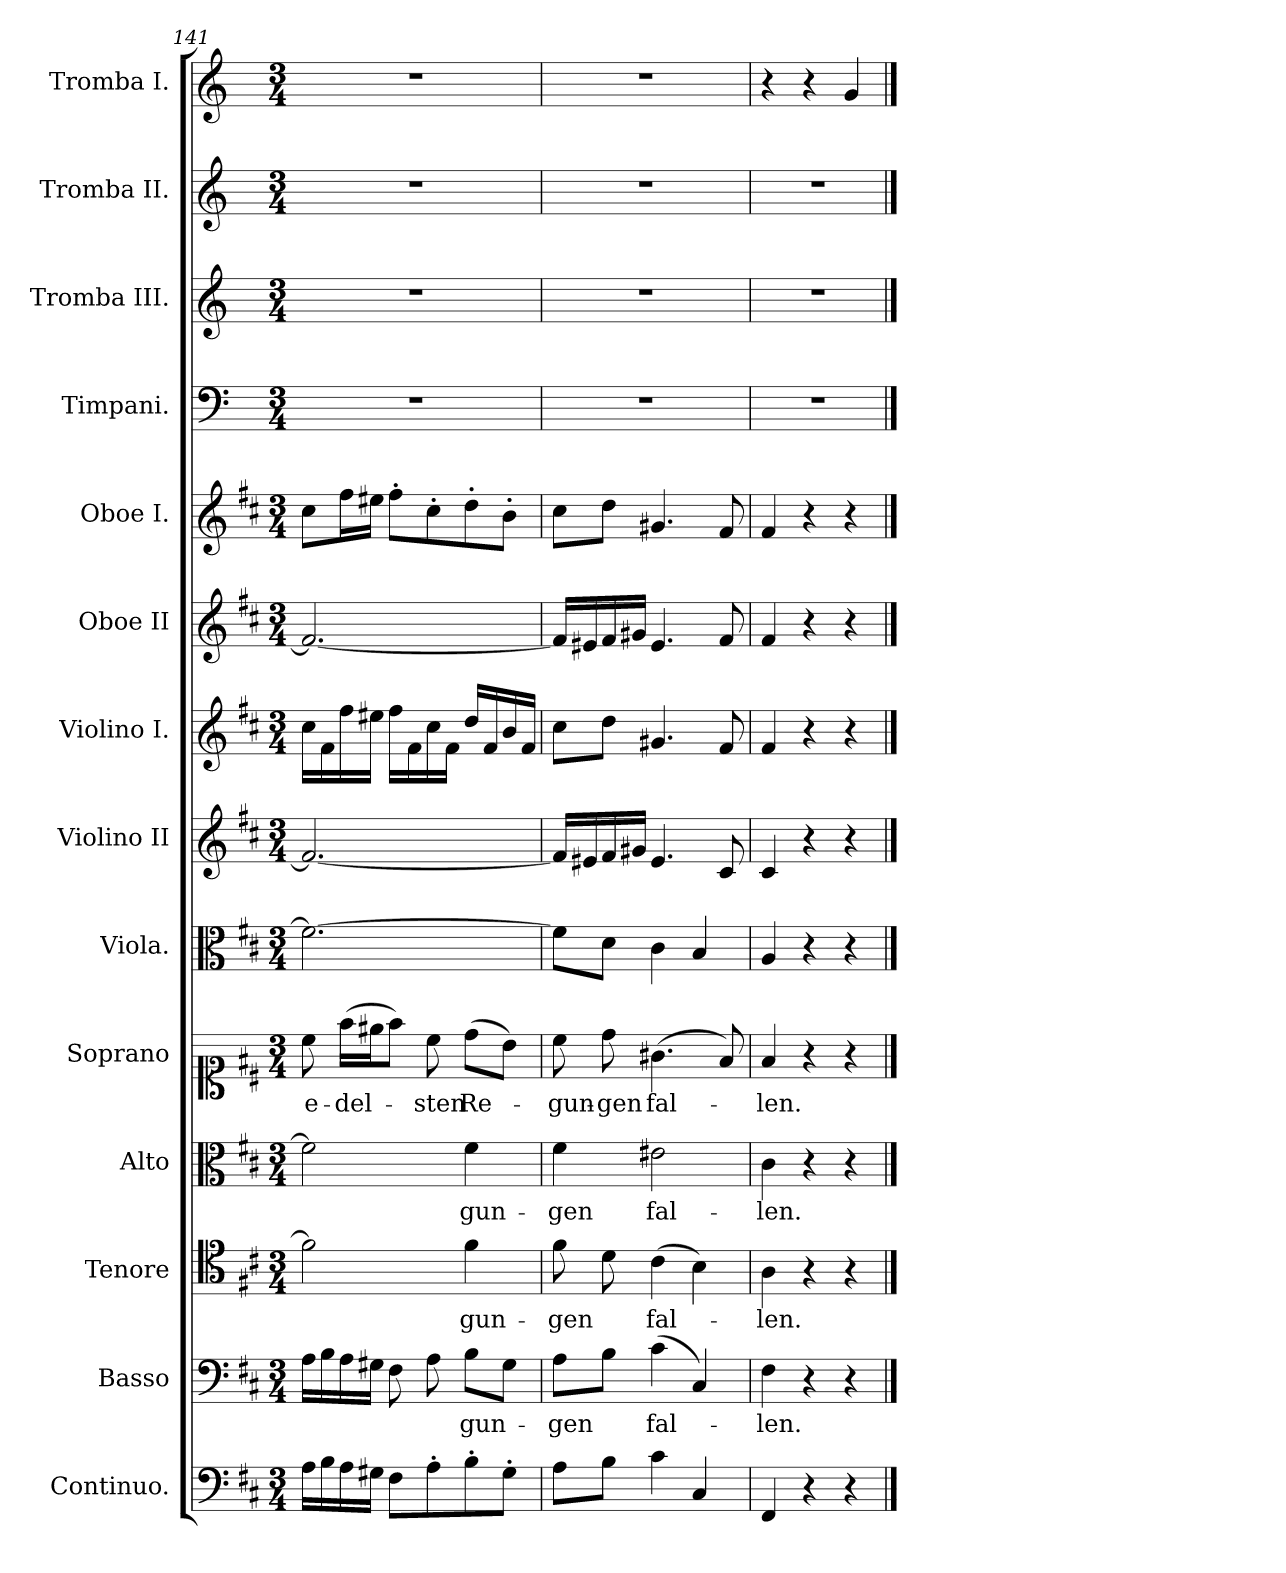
**kern	**kern	**text	**kern	**text	**kern	**text	**kern	**text	**kern	**kern	**kern	**kern	**kern	**kern	**kern	**kern	**kern
*part14	*part13	*part13	*part12	*part12	*part11	*part11	*part10	*part10	*part9	*part8	*part7	*part6	*part5	*part4	*part3	*part2	*part1
*staff14	*staff13	*staff13	*staff12	*staff12	*staff11	*staff11	*staff10	*staff10	*staff9	*staff8	*staff7	*staff6	*staff5	*staff4	*staff3	*staff2	*staff1
*I"Continuo.	*I"Basso	*	*I"Tenore	*	*I"Alto	*	*I"Soprano	*	*I"Viola.	*I"Violino II	*I"Violino I.	*I"Oboe II	*I"Oboe I.	*I"Timpani.	*I"Tromba III.	*I"Tromba II.	*I"Tromba I.
*	*	*	*	*	*	*	*	*	*I'Vla	*	*I'Vln	*I'Ob	*I'Ob	*I'Timp	*	*	*
*clefF4	*clefF4	*	*clefC4	*	*clefC3	*	*clefC1	*	*clefC3	*clefG2	*clefG2	*clefG2	*clefG2	*clefF4	*clefG2	*clefG2	*clefG2
*	*	*	*	*	*	*	*	*	*	*	*	*	*	*ITrd-1c-2	*ITrd-1c-2	*ITrd-1c-2	*ITrd-1c-2
*k[f#c#]	*k[f#c#]	*	*k[f#c#]	*	*k[f#c#]	*	*k[f#c#]	*	*k[f#c#]	*k[f#c#]	*k[f#c#]	*k[f#c#]	*k[f#c#]	*k[f#c#]	*k[f#c#]	*k[f#c#]	*k[f#c#]
*M3/4	*M3/4	*	*M3/4	*	*M3/4	*	*M3/4	*	*M3/4	*M3/4	*M3/4	*M3/4	*M3/4	*M3/4	*M3/4	*M3/4	*M3/4
=141	=141	=141	=141	=141	=141	=141	=141	=141	=141	=141	=141	=141	=141	=141	=141	=141	=141
!	!	!	!	!	!	!	!	!LO:LY:b	!	!	!	!	!	!	!	!	!
16A\LL	16A\LL	.	2f#\]	.	2f#\]	.	8cc#\	e-	2.f#\_	2.f#/_	16cc#\LL	2.f#/_	8cc#\L	2.r	2.r	2.r	2.r
16B\	16B\	.	.	.	.	.	.	.	.	.	16f#\	.	.	.	.	.	.
!	!	!	!	!	!	!	!	!LO:LY:b	!	!	!	!	!	!	!	!	!
16A\	16A\	.	.	.	.	.	(>16ff#\LL	-del-	.	.	16ff#\	.	16ff#\L	.	.	.	.
16G#X\JJ	16G#X\JJ	.	.	.	.	.	16ee#X\J	.	.	.	16ee#X\JJ	.	16ee#X\JJ	.	.	.	.
8F#\L	8F#\	.	.	.	.	.	8ff#\J)	.	.	.	16ff#\LL	.	8ff#'\L	.	.	.	.
.	.	.	.	.	.	.	.	.	.	.	16f#\	.	.	.	.	.	.
!	!	!	!	!	!	!	!	!LO:LY:b	!	!	!	!	!	!	!	!	!
8A'\	8A\	.	.	.	.	.	8cc#\	-sten	.	.	16cc#\	.	8cc#'\	.	.	.	.
.	.	.	.	.	.	.	.	.	.	.	16f#\JJ	.	.	.	.	.	.
!	!	!LO:LY:b	!	!LO:LY:b	!	!LO:LY:b	!	!LO:LY:b	!	!	!	!	!	!	!	!	!
8B'\	8B\L	-gun-	4f#\	-gun-	4f#\	-gun-	(>8dd\L	Re-	.	.	16dd/LL	.	8dd'\	.	.	.	.
.	.	.	.	.	.	.	.	.	.	.	16f#/	.	.	.	.	.	.
8G#'\J	8G#\J	.	.	.	.	.	8b\J)	.	.	.	16b/	.	8b'\J	.	.	.	.
.	.	.	.	.	.	.	.	.	.	.	16f#/JJ	.	.	.	.	.	.
=142	=142	=142	=142	=142	=142	=142	=142	=142	=142	=142	=142	=142	=142	=142	=142	=142	=142
!	!	!LO:LY:b	!	!LO:LY:b	!	!LO:LY:b	!	!LO:LY:b	!	!	!	!	!	!	!	!	!
8A\L	8A\L	-gen	8f#\	-gen	4f#\	-gen	8cc#\	-gun-	8f#\L]	16f#/LL]	8cc#\L	16f#/LL]	8cc#\L	2.r	2.r	2.r	2.r
.	.	.	.	.	.	.	.	.	.	16e#X/	.	16e#X/	.	.	.	.	.
!	!	!	!	!	!	!	!	!LO:LY:b	!	!	!	!	!	!	!	!	!
8B\J	8B\J	.	8d\	.	.	.	8dd\	-gen	8d\J	16f#/	8dd\J	16f#/	8dd\J	.	.	.	.
.	.	.	.	.	.	.	.	.	.	16g#X/JJ	.	16g#X/JJ	.	.	.	.	.
!	!	!LO:LY:b	!	!LO:LY:b	!	!LO:LY:b	!	!LO:LY:b	!	!	!	!	!	!	!	!	!
4c#\	(>4c#\	fal-	(>4c#\	fal-	2e#X\	fal-	(>4.g#X\	fal-	4c#\	4.e#/	4.g#X/	4.e#/	4.g#X/	.	.	.	.
4C#/	4C#/)	.	4B\)	.	.	.	.	.	4B/	.	.	.	.	.	.	.	.
.	.	.	.	.	.	.	8f#/)	.	.	8c#/	8f#/	8f#/	8f#/	.	.	.	.
!!LO:PB:g=z
=143	=143	=143	=143	=143	=143	=143	=143	=143	=143	=143	=143	=143	=143	=143	=143	=143	=143
!	!	!LO:LY:b	!	!LO:LY:b	!	!LO:LY:b	!	!LO:LY:b	!	!	!	!	!	!	!	!	!
4FF#/	4F#\	-len.	4A\	-len.	4c#\	-len.	4f#/	-len.	4A/	4c#/	4f#/	4f#/	4f#/	2.r	2.r	2.r	4r
4r	4r	.	4r	.	4r	.	4r	.	4r	4r	4r	4r	4r	.	.	.	4r
4r	4r	.	4r	.	4r	.	4r	.	4r	4r	4r	4r	4r	.	.	.	4a/
==	==	==	==	==	==	==	==	==	==	==	==	==	==	==	==	==	==
*-	*-	*-	*-	*-	*-	*-	*-	*-	*-	*-	*-	*-	*-	*-	*-	*-	*-
